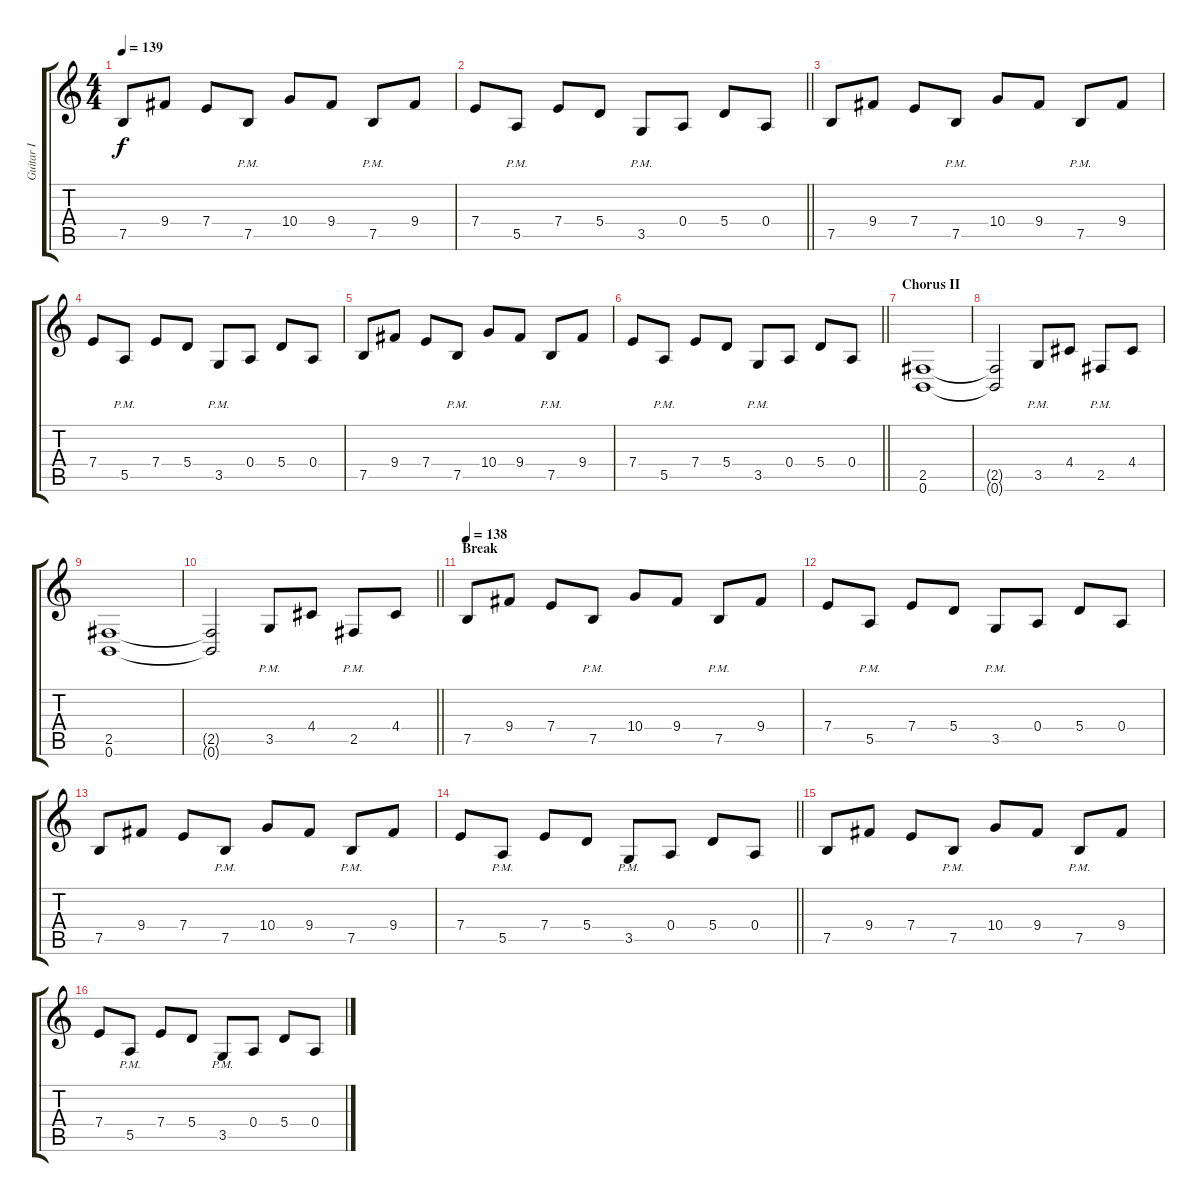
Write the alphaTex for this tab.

\track ("Guitar I" "Guitar I") {instrument distortionguitar}
\staff {score tabs}
\tuning (B3 Gb3 D3 A2 E2 B1) {hide}
\ts (4 4)
\tempo 139
\clef g2
\ks c
7.5.8{dy f} 9.4.8 7.4.8 7.5{pm}.8 10.4.8 9.4.8 7.5{pm}.8 9.4.8 |
\barLineRight lightlight
7.4.8 5.5{pm}.8 7.4.8 5.4.8 3.5{pm}.8 0.4.8 5.4.8 0.4.8 |
\section ("" "")
7.5.8 9.4.8 7.4.8 7.5{pm}.8 10.4.8 9.4.8 7.5{pm}.8 9.4.8 |
7.4.8 5.5{pm}.8 7.4.8 5.4.8 3.5{pm}.8 0.4.8 5.4.8 0.4.8 |
7.5.8 9.4.8 7.4.8 7.5{pm}.8 10.4.8 9.4.8 7.5{pm}.8 9.4.8 |
\barLineRight lightlight
7.4.8 5.5{pm}.8 7.4.8 5.4.8 3.5{pm}.8 0.4.8 5.4.8 0.4.8 |
\section ("" "Chorus II")
(2.5 0.6).1 |
(2.5{t} 0.6{t}).2 3.5{pm}.8 4.4.8 2.5{pm}.8 4.4.8 |
(2.5 0.6).1 |
\barLineRight lightlight
(2.5{t} 0.6{t}).2 3.5{pm}.8 4.4.8 2.5{pm}.8 4.4.8 |
\section ("" "Break")
\tempo 138
7.5.8 9.4.8 7.4.8 7.5{pm}.8 10.4.8 9.4.8 7.5{pm}.8 9.4.8 |
7.4.8 5.5{pm}.8 7.4.8 5.4.8 3.5{pm}.8 0.4.8 5.4.8 0.4.8 |
7.5.8 9.4.8 7.4.8 7.5{pm}.8 10.4.8 9.4.8 7.5{pm}.8 9.4.8 |
\barLineRight lightlight
7.4.8 5.5{pm}.8 7.4.8 5.4.8 3.5{pm}.8 0.4.8 5.4.8 0.4.8 |
\section ("" "")
7.5.8 9.4.8 7.4.8 7.5{pm}.8 10.4.8 9.4.8 7.5{pm}.8 9.4.8 |
7.4.8 5.5{pm}.8 7.4.8 5.4.8 3.5{pm}.8 0.4.8 5.4.8 0.4.8
